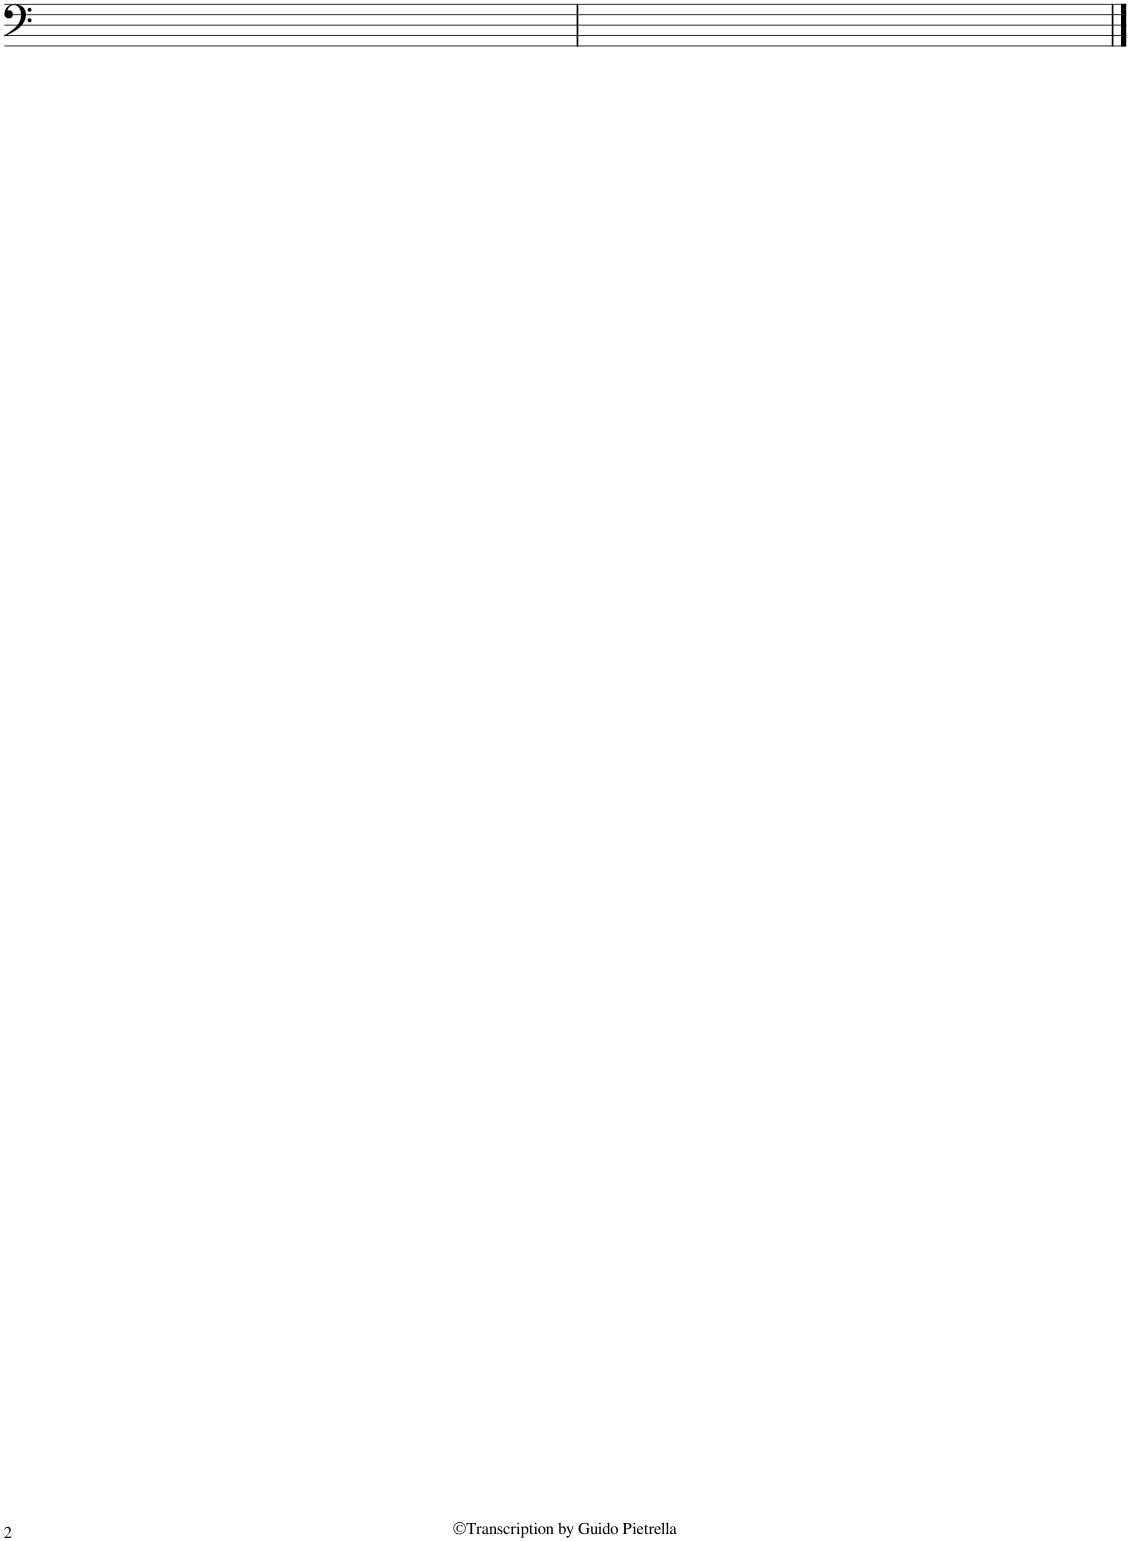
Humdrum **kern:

**kern
*part1
*staff1
*I"Bass Guitar
!!LO:PB:g=z
*clefF4
*Trd7c12
*k[]
=63
4D
4D
4D
4D
=64
4D
4D
4D
4D
==
*-
